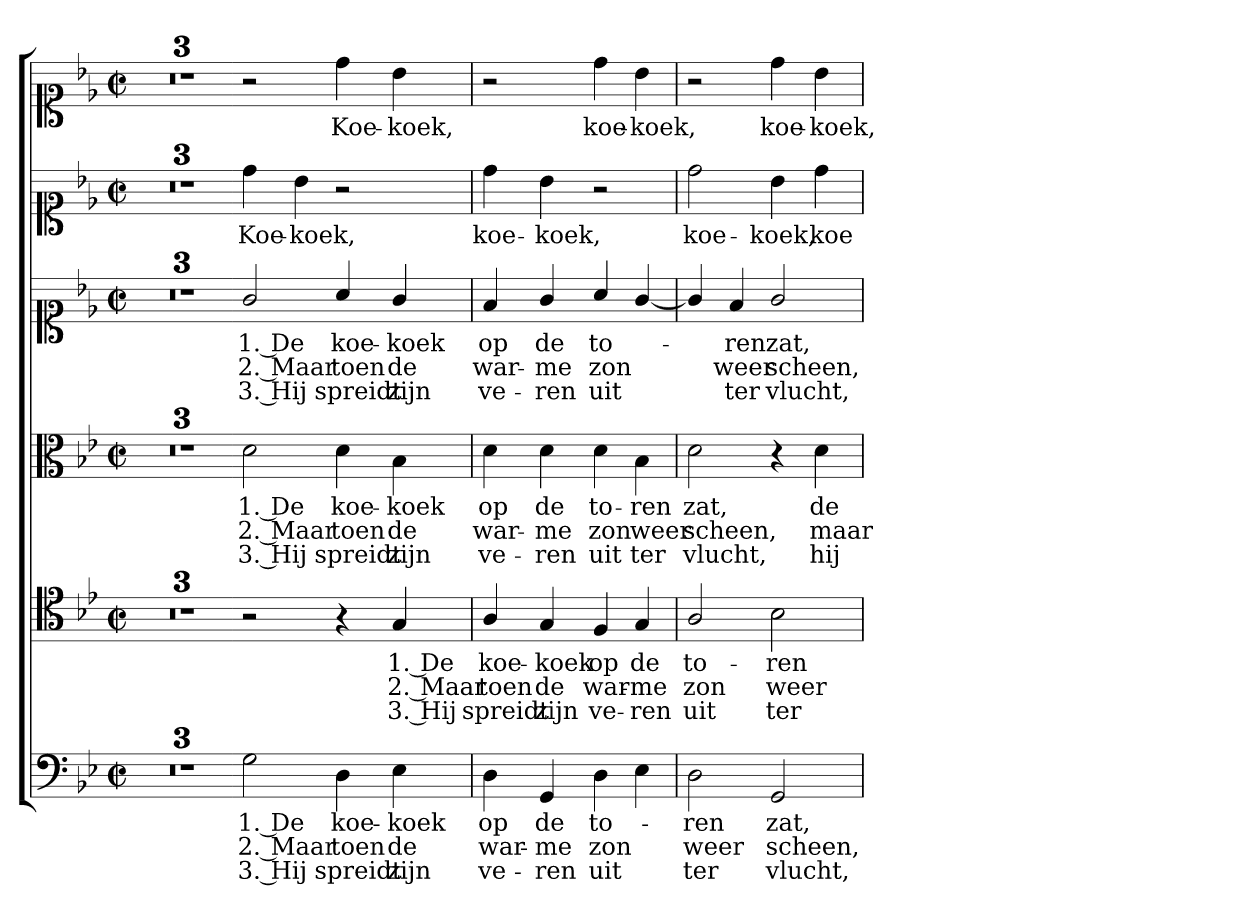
**kern	**text	**text	**text	**kern	**text	**text	**text	**kern	**text	**text	**text	**kern	**text	**text	**text	**kern	**text	**kern	**text
*part6	*part6	*part6	*part6	*part5	*part5	*part5	*part5	*part4	*part4	*part4	*part4	*part3	*part3	*part3	*part3	*part2	*part2	*part1	*part1
*staff6	*staff6	*staff6	*staff6	*staff5	*staff5	*staff5	*staff5	*staff4	*staff4	*staff4	*staff4	*staff3	*staff3	*staff3	*staff3	*staff2	*staff2	*staff1	*staff1
*clefF4	*	*	*	*clefC4	*	*	*	*clefC3	*	*	*	*clefC1	*	*	*	*clefC1	*	*clefC1	*
*k[b-e-]	*	*	*	*k[b-e-]	*	*	*	*k[b-e-]	*	*	*	*k[b-e-]	*	*	*	*k[b-e-]	*	*k[b-e-]	*
*B-:	*	*	*	*B-:	*	*	*	*B-:	*	*	*	*B-:	*	*	*	*B-:	*	*B-:	*
*M2/2	*	*	*	*M2/2	*	*	*	*M2/2	*	*	*	*M2/2	*	*	*	*M2/2	*	*M2/2	*
*met(c|)	*	*	*	*met(c|)	*	*	*	*met(c|)	*	*	*	*met(c|)	*	*	*	*met(c|)	*	*met(c|)	*
=1	=1	=1	=1	=1	=1	=1	=1	=1	=1	=1	=1	=1	=1	=1	=1	=1	=1	=1	=1
1ryy	.	.	.	1ryy	.	.	.	1ryy	.	.	.	1ryy	.	.	.	1ryy	.	1ryy	.
=2	=2	=2	=2	=2	=2	=2	=2	=2	=2	=2	=2	=2	=2	=2	=2	=2	=2	=2	=2
1r	.	.	.	1r	.	.	.	1r	.	.	.	1r	.	.	.	1r	.	1r	.
=3	=3	=3	=3	=3	=3	=3	=3	=3	=3	=3	=3	=3	=3	=3	=3	=3	=3	=3	=3
*	*	*	*	*clefGv2	*	*	*	*clefGv2	*	*	*	*clefG2	*	*	*	*clefG2	*	*clefG2	*
*k[f#]	*	*	*	*k[f#]	*	*	*	*k[f#]	*	*	*	*k[f#]	*	*	*	*k[f#]	*	*k[f#]	*
*G:	*	*	*	*G:	*	*	*	*G:	*	*	*	*G:	*	*	*	*G:	*	*G:	*
1ryy	.	.	.	1ryy	.	.	.	1ryy	.	.	.	1ryy	.	.	.	1ryy	.	1ryy	.
=4-	=4-	=4-	=4-	=4-	=4-	=4-	=4-	=4-	=4-	=4-	=4-	=4-	=4-	=4-	=4-	=4-	=4-	=4-	=4-
!	!LO:LY:b	!LO:LY:b	!LO:LY:b	!	!	!	!	!	!LO:LY:b	!LO:LY:b	!LO:LY:b	!	!LO:LY:b	!LO:LY:b	!LO:LY:b	!	!LO:LY:b	!	!
2G\	1. De	2. Maar	3. Hij	2r	.	.	.	2d\	1. De	2. Maar	3. Hij	2g/	1. De	2. Maar	3. Hij	4dd\	Koe-	2r	.
!	!	!	!	!	!	!	!	!	!	!	!	!	!	!	!	!	!LO:LY:b	!	!
.	.	.	.	.	.	.	.	.	.	.	.	.	.	.	.	4b\	-koek,	.	.
!	!LO:LY:b	!LO:LY:b	!LO:LY:b	!	!	!	!	!	!LO:LY:b	!LO:LY:b	!LO:LY:b	!	!LO:LY:b	!LO:LY:b	!LO:LY:b	!	!	!	!LO:LY:b
4D\	koe-	toen	spreidt	4r	.	.	.	4d\	koe-	toen	spreidt	4a/	koe-	toen	spreidt	2r	.	4dd\	Koe-
!	!LO:LY:b	!LO:LY:b	!LO:LY:b	!	!LO:LY:b	!LO:LY:b	!LO:LY:b	!	!LO:LY:b	!LO:LY:b	!LO:LY:b	!	!LO:LY:b	!LO:LY:b	!LO:LY:b	!	!	!	!LO:LY:b
4E\	-koek	de	zijn	4G/	1. De	2. Maar	3. Hij	4B\	-koek	de	zijn	4g/	-koek	de	zijn	.	.	4b\	-koek,
=5	=5	=5	=5	=5	=5	=5	=5	=5	=5	=5	=5	=5	=5	=5	=5	=5	=5	=5	=5
!	!LO:LY:b	!LO:LY:b	!LO:LY:b	!	!LO:LY:b	!LO:LY:b	!LO:LY:b	!	!LO:LY:b	!LO:LY:b	!LO:LY:b	!	!LO:LY:b	!LO:LY:b	!LO:LY:b	!	!LO:LY:b	!	!
4D\	op	war-	ve-	4A/	koe-	toen	spreidt	4d\	op	war-	ve-	4f#/	op	war-	ve-	4dd\	koe-	2r	.
!	!LO:LY:b	!LO:LY:b	!LO:LY:b	!	!LO:LY:b	!LO:LY:b	!LO:LY:b	!	!LO:LY:b	!LO:LY:b	!LO:LY:b	!	!LO:LY:b	!LO:LY:b	!LO:LY:b	!	!LO:LY:b	!	!
4GG/	de	-me	-ren	4G/	-koek	de	zijn	4d\	de	-me	-ren	4g/	de	-me	-ren	4b\	-koek,	.	.
!	!LO:LY:b	!LO:LY:b	!LO:LY:b	!	!LO:LY:b	!LO:LY:b	!LO:LY:b	!	!LO:LY:b	!LO:LY:b	!LO:LY:b	!	!LO:LY:b	!LO:LY:b	!LO:LY:b	!	!	!	!LO:LY:b
4D\	to-	zon	uit	4F#/	op	war-	ve-	4d\	to-	zon	uit	4a/	to-	zon	uit	2r	.	4dd\	koe-
!	!	!	!	!	!LO:LY:b	!LO:LY:b	!LO:LY:b	!	!LO:LY:b	!LO:LY:b	!LO:LY:b	!	!	!	!	!	!	!	!LO:LY:b
4E\	.	.	.	4G/	de	-me	-ren	4B\	-ren	weer	ter	[4g/	.	.	.	.	.	4b\	-koek,
=6	=6	=6	=6	=6	=6	=6	=6	=6	=6	=6	=6	=6	=6	=6	=6	=6	=6	=6	=6
!	!LO:LY:b	!LO:LY:b	!LO:LY:b	!	!LO:LY:b	!LO:LY:b	!LO:LY:b	!	!LO:LY:b	!LO:LY:b	!LO:LY:b	!	!	!	!	!	!LO:LY:b	!	!
2D\	-ren	weer	ter	2A/	to-	zon	uit	2d\	zat,	scheen,	vlucht,	4g/]	.	.	.	2dd\	koe-	2r	.
!	!	!	!	!	!	!	!	!	!	!	!	!	!LO:LY:b	!LO:LY:b	!LO:LY:b	!	!	!	!
.	.	.	.	.	.	.	.	.	.	.	.	4f#/	-ren	weer	ter	.	.	.	.
!	!LO:LY:b	!LO:LY:b	!LO:LY:b	!	!LO:LY:b	!LO:LY:b	!LO:LY:b	!	!	!	!	!	!LO:LY:b	!LO:LY:b	!LO:LY:b	!	!LO:LY:b	!	!LO:LY:b
2GG/	zat,	scheen,	vlucht,	2B\	-ren	weer	ter	4r	.	.	.	2g/	zat,	scheen,	vlucht,	4b\	-koek,	4dd\	koe-
!	!	!	!	!	!	!	!	!	!LO:LY:b	!LO:LY:b	!LO:LY:b	!	!	!	!	!	!LO:LY:b	!	!LO:LY:b
.	.	.	.	.	.	.	.	4d\	de	maar	hij	.	.	.	.	4dd\	koe-	4b\	-koek,
=	=	=	=	=	=	=	=	=	=	=	=	=	=	=	=	=	=	=	=
*-	*-	*-	*-	*-	*-	*-	*-	*-	*-	*-	*-	*-	*-	*-	*-	*-	*-	*-	*-
